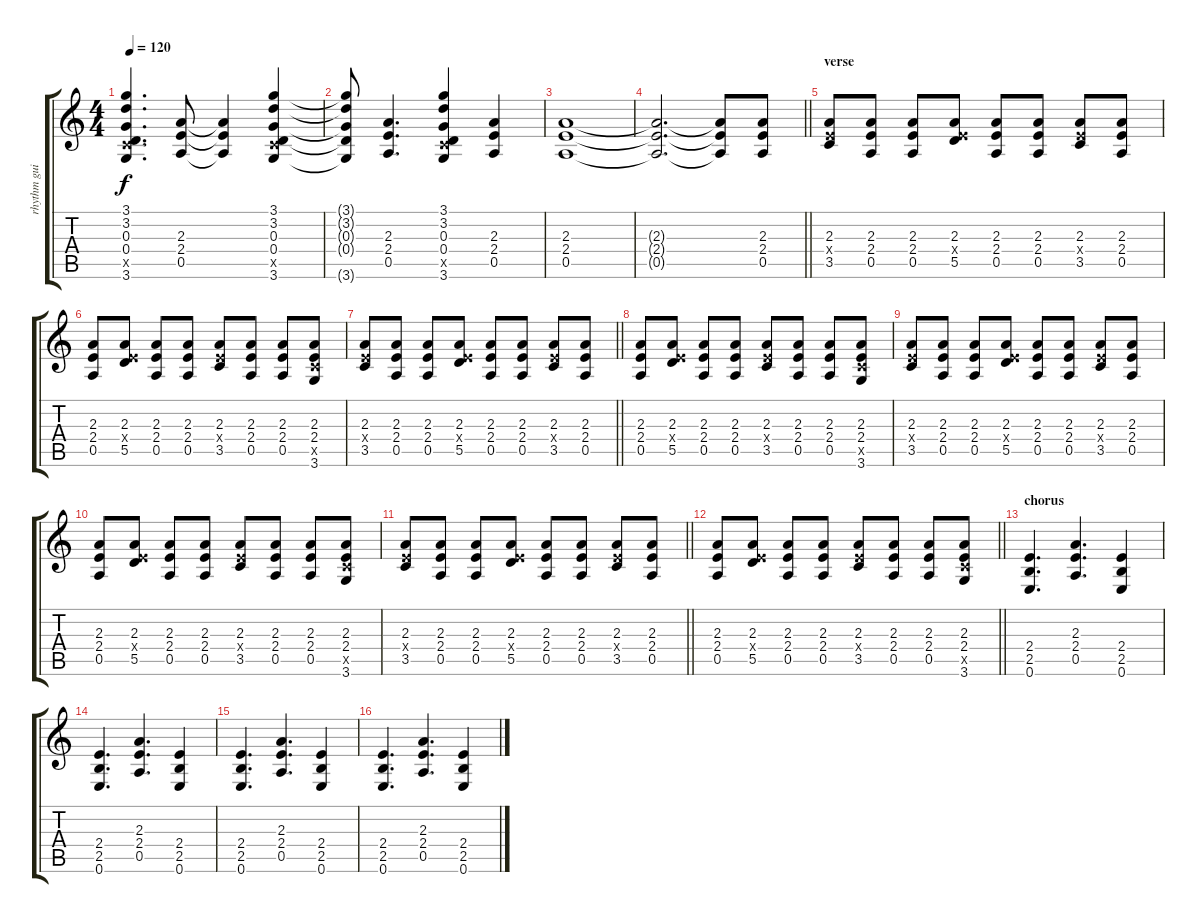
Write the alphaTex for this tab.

\track ("rhythm guitar" "rhythm gui") {instrument overdrivenguitar}
\staff {score tabs}
\tuning (E4 B3 G3 D3 A2 E2) {hide}
\ts (4 4)
\tempo 120
\clef g2
\ks c
(3.1 3.2 0.3 0.4 3.5{x} 3.6).4{d dy f} (2.3 2.4 0.5).8 (2.3{t} 2.4{t} 0.5{t}).4 (3.1 3.2 0.3 0.4 3.5{x} 3.6).4 |
(3.1{t} 3.2{t} 0.3{t} 0.4{t} 3.6{t}).8 (2.3 2.4 0.5).4{d} (3.1 3.2 0.3 0.4 3.5{x} 3.6).4 (2.3 2.4 0.5).4 |
(2.3 2.4 0.5).1 |
\barLineRight lightlight
(2.3{t} 2.4{t} 0.5{t}).2{d} (2.3{t} 2.4{t} 0.5{t}).8 (2.3 2.4 0.5).8 |
\section ("" "verse")
(2.3 2.4{x} 3.5).8 (2.3 2.4 0.5).8 (2.3 2.4 0.5).8 (2.3 2.4{x} 5.5).8 (2.3 2.4 0.5).8 (2.3 2.4 0.5).8 (2.3 2.4{x} 3.5).8 (2.3 2.4 0.5).8 |
(2.3 2.4 0.5).8 (2.3 2.4{x} 5.5).8 (2.3 2.4 0.5).8 (2.3 2.4 0.5).8 (2.3 2.4{x} 3.5).8 (2.3 2.4 0.5).8 (2.3 2.4 0.5).8 (2.3 2.4 3.5{x} 3.6).8 |
\barLineRight lightlight
(2.3 2.4{x} 3.5).8 (2.3 2.4 0.5).8 (2.3 2.4 0.5).8 (2.3 2.4{x} 5.5).8 (2.3 2.4 0.5).8 (2.3 2.4 0.5).8 (2.3 2.4{x} 3.5).8 (2.3 2.4 0.5).8 |
(2.3 2.4 0.5).8 (2.3 2.4{x} 5.5).8 (2.3 2.4 0.5).8 (2.3 2.4 0.5).8 (2.3 2.4{x} 3.5).8 (2.3 2.4 0.5).8 (2.3 2.4 0.5).8 (2.3 2.4 3.5{x} 3.6).8 |
(2.3 2.4{x} 3.5).8 (2.3 2.4 0.5).8 (2.3 2.4 0.5).8 (2.3 2.4{x} 5.5).8 (2.3 2.4 0.5).8 (2.3 2.4 0.5).8 (2.3 2.4{x} 3.5).8 (2.3 2.4 0.5).8 |
(2.3 2.4 0.5).8 (2.3 2.4{x} 5.5).8 (2.3 2.4 0.5).8 (2.3 2.4 0.5).8 (2.3 2.4{x} 3.5).8 (2.3 2.4 0.5).8 (2.3 2.4 0.5).8 (2.3 2.4 3.5{x} 3.6).8 |
\barLineRight lightlight
(2.3 2.4{x} 3.5).8 (2.3 2.4 0.5).8 (2.3 2.4 0.5).8 (2.3 2.4{x} 5.5).8 (2.3 2.4 0.5).8 (2.3 2.4 0.5).8 (2.3 2.4{x} 3.5).8 (2.3 2.4 0.5).8 |
\barLineRight lightlight
(2.3 2.4 0.5).8 (2.3 2.4{x} 5.5).8 (2.3 2.4 0.5).8 (2.3 2.4 0.5).8 (2.3 2.4{x} 3.5).8 (2.3 2.4 0.5).8 (2.3 2.4 0.5).8 (2.3 2.4 3.5{x} 3.6).8 |
\section ("" "chorus")
(2.4 2.5 0.6).4{d} (2.3 2.4 0.5).4{d} (2.4 2.5 0.6).4 |
(2.4 2.5 0.6).4{d} (2.3 2.4 0.5).4{d} (2.4 2.5 0.6).4 |
(2.4 2.5 0.6).4{d} (2.3 2.4 0.5).4{d} (2.4 2.5 0.6).4 |
(2.4 2.5 0.6).4{d} (2.3 2.4 0.5).4{d} (2.4 2.5 0.6).4
